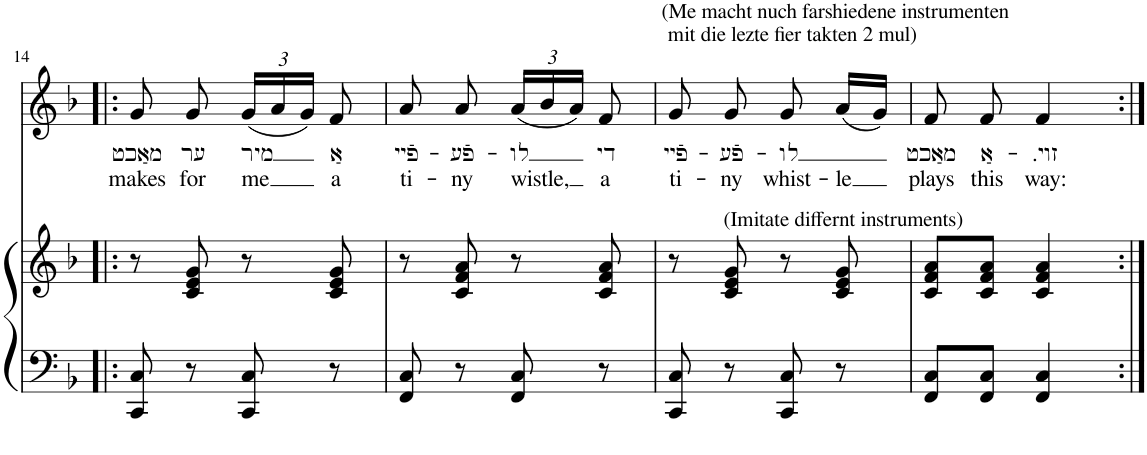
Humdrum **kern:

**kern	**kern	**kern	**text	**text
*part2	*part2	*part1	*part1	*part1
*staff3	*staff2	*staff1	*staff1	*staff1
*I"Klavier	*	*I"Piano	*	*
*	*	*I'Pno	*	*
!!LO:PB:g=z
*clefF4	*clefG2	*clefG2	*	*
*k[b-]	*k[b-]	*k[b-]	*	*
*M2/4	*M2/4	*M2/4	*	*
=14!|:	=14!|:	=14!|:	=14!|:	=14!|:
!	!	!	!LO:LY:b	!LO:LY:b
8CC/ 8C/	8r	8g/	מאַכט	makes
!	!	!	!LO:LY:b	!LO:LY:b
8r	8c/ 8e/ 8g/	8g/	ער	for
*	*	*Xbrackettup	*	*
!	!	!	!LO:LY:b	!LO:LY:b
8CC/ 8C/	8r	(24g/LL	מיר	me
.	.	24a/	.	.
.	.	24g/JJ)	.	.
!	!	!	!LO:LY:b	!LO:LY:b
8r	8c/ 8e/ 8g/	8f/	אַ	a
=15	=15	=15	=15	=15
!	!	!	!LO:LY:b	!LO:LY:b
8FF/ 8C/	8r	8a/	פֿײ-	ti-
!	!	!	!LO:LY:b	!LO:LY:b
8r	8c/ 8f/ 8a/	8a/	-פֿע-	-ny
!	!	!	!LO:LY:b	!LO:LY:b
8FF/ 8C/	8r	(24a/LL	-לו	wistle,
.	.	24b-/	.	.
.	.	24a/JJ)	.	.
!	!	!	!LO:LY:b	!LO:LY:b
8r	8c/ 8f/ 8a/	8f/	די	a
=16	=16	=16	=16	=16
!	!	!LO:TX:a:t=(Me macht nuch farshiedene instrumenten	!	!
!	!	!LO:TX:a:t=mit die lezte fier takten 2 mul)	!	!
!	!	!	!LO:LY:b	!LO:LY:b
8CC/ 8C/	8r	8g/	פֿײ-	ti-
!	!	!LO:TX:b:t=(Imitate differnt instruments)	!	!
!	!	!	!LO:LY:b	!LO:LY:b
8r	8c/ 8e/ 8g/	8g/	-פֿע-	-ny
!	!	!	!LO:LY:b	!LO:LY:b
8CC/ 8C/	8r	8g/	-לו	whist-
!	!	!	!	!LO:LY:b
8r	8c/ 8e/ 8g/	(16a/LL	.	-le
.	.	16g/JJ)	.	.
=17	=17	=17	=17	=17
!	!	!	!LO:LY:b	!LO:LY:b
8FF/ 8C/L	8c/ 8f/ 8a/L	8f/	מאַכט	plays
!	!	!	!LO:LY:b	!LO:LY:b
8FF/ 8C/J	8c/ 8f/ 8a/J	8f/	אַ-	this
!	!	!	!LO:LY:b	!LO:LY:b
4FF/ 4C/	4c/ 4f/ 4a/	4f/	-זױ.	way:
=:|!	=:|!	=:|!	=:|!	=:|!
*-	*-	*-	*-	*-
